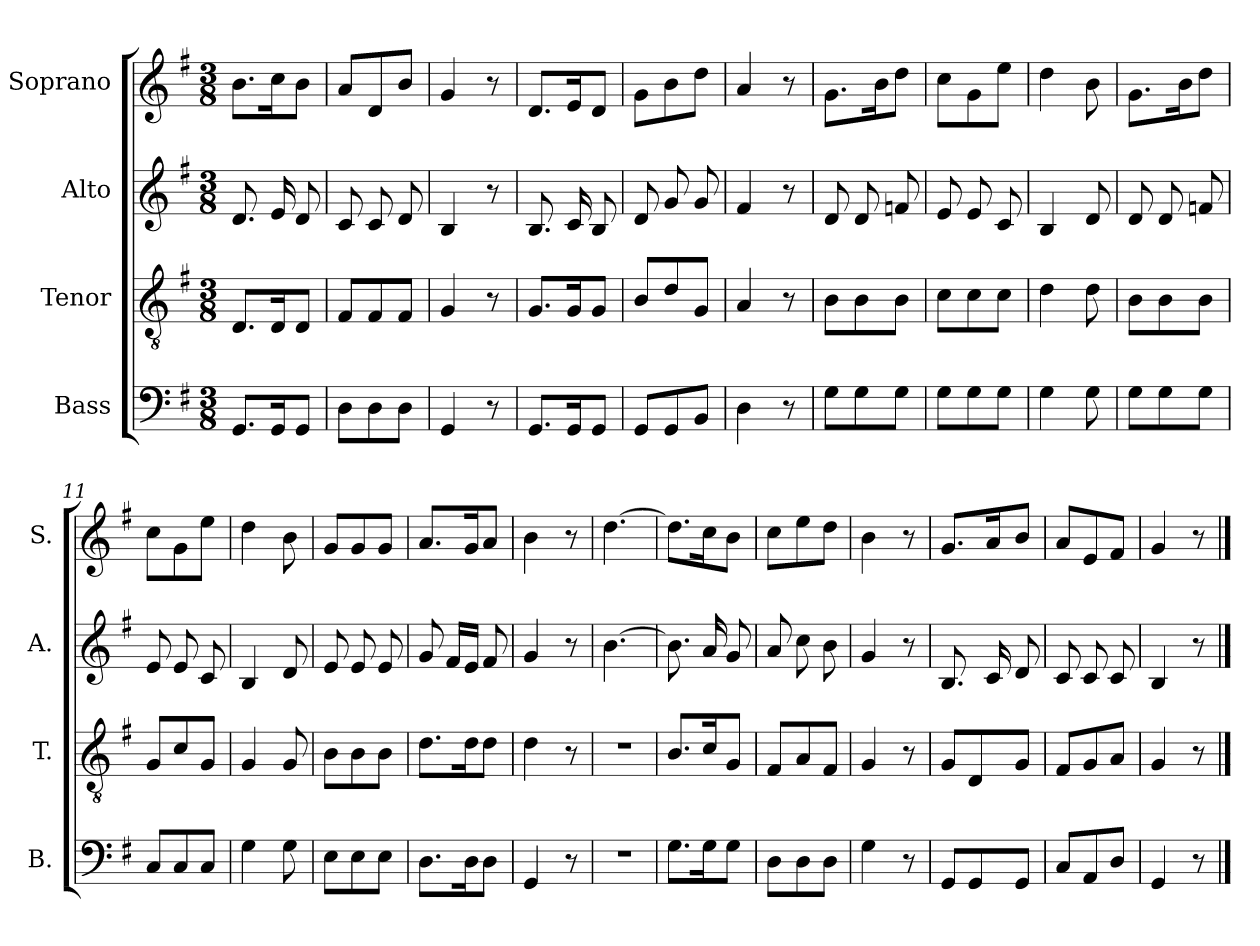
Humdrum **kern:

**kern	**kern	**kern	**kern
*part4	*part3	*part2	*part1
*staff4	*staff3	*staff2	*staff1
*I"Bass	*I"Tenor	*I"Alto	*I"Soprano
*I'B.	*I'T.	*I'A.	*I'S.
!!LO:PB:g=z
*clefF4	*clefGv2	*clefG2	*clefG2
*	*ITrd7c12	*	*
*k[f#]	*k[f#]	*k[f#]	*k[f#]
*G:	*G:	*G:	*G:
*M3/8	*M3/8	*M3/8	*M3/8
*MM45	*MM45	*MM45	*MM45
=1	=1	=1	=1
8.GGi/L	8.DDi/L	8.di/	8.bi\L
16GGi/K	16DDi/K	16ei/	16cci\K
8GGi/J	8DDi/J	8di/	8bi\J
=2	=2	=2	=2
8Di\L	8FF#i/L	8ci/	8ai/L
8Di\	8FF#i/	8ci/	8di/
8Di\J	8FF#i/J	8di/	8bi/J
=3	=3	=3	=3
4GGi/	4GGi/	4Bi/	4gi/
8r	8r	8r	8r
=4	=4	=4	=4
8.GGi/L	8.GGi/L	8.Bi/	8.di/L
16GGi/K	16GGi/K	16ci/	16ei/K
8GGi/J	8GGi/J	8Bi/	8di/J
=5	=5	=5	=5
8GGi/L	8BBi/L	8di/	8gi\L
8GGi/	8Di/	8gi/	8bi\
8BBi/J	8GGi/J	8gi/	8ddi\J
=6	=6	=6	=6
4Di\	4AAi/	4f#i/	4ai/
8r	8r	8r	8r
=7	=7	=7	=7
8Gi\L	8BBi\L	8di/	8.gi\L
8Gi\	8BBi\	8di/	.
.	.	.	16bi\K
8Gi\J	8BBi\J	8fni/	8ddi\J
=8	=8	=8	=8
8Gi\L	8Ci\L	8ei/	8cci\L
8Gi\	8Ci\	8ei/	8gi\
8Gi\J	8Ci\J	8ci/	8eei\J
=9	=9	=9	=9
4Gi\	4Di\	4Bi/	4ddi\
8Gi\	8Di\	8di/	8bi\
=10	=10	=10	=10
8Gi\L	8BBi\L	8di/	8.gi\L
8Gi\	8BBi\	8di/	.
.	.	.	16bi\K
8Gi\J	8BBi\J	8fni/	8ddi\J
!!LO:LB:g=z
=11	=11	=11	=11
8Ci/L	8GGi/L	8ei/	8cci\L
8Ci/	8Ci/	8ei/	8gi\
8Ci/J	8GGi/J	8ci/	8eei\J
=12	=12	=12	=12
4Gi\	4GGi/	4Bi/	4ddi\
8Gi\	8GGi/	8di/	8bi\
=13	=13	=13	=13
8Ei\L	8BBi\L	8ei/	8gi/L
8Ei\	8BBi\	8ei/	8gi/
8Ei\J	8BBi\J	8ei/	8gi/J
=14	=14	=14	=14
8.Di\L	8.Di\L	8gi/	8.ai/L
.	.	16f#i/LL	.
16Di\K	16Di\K	16ei/JJ	16gi/K
8Di\J	8Di\J	8f#i/	8ai/J
=15	=15	=15	=15
4GGi/	4Di\	4gi/	4bi\
8r	8r	8r	8r
=16	=16	=16	=16
4.r	4.r	[>4.bi\	[>4.ddi\
=17	=17	=17	=17
8.Gi\L	8.BBi/L	8.bi\]	8.ddi\L]
16Gi\K	16Ci/K	16ai/	16cci\K
8Gi\J	8GGi/J	8gi/	8bi\J
=18	=18	=18	=18
8Di\L	8FF#i/L	8ai/	8cci\L
8Di\	8AAi/	8cci\	8eei\
8Di\J	8FF#i/J	8bi\	8ddi\J
=19	=19	=19	=19
4Gi\	4GGi/	4gi/	4bi\
8r	8r	8r	8r
=20	=20	=20	=20
8GGi/L	8GGi/L	8.Bi/	8.gi/L
8GGi/	8DDi/	.	.
.	.	16ci/	16ai/K
8GGi/J	8GGi/J	8di/	8bi/J
=21	=21	=21	=21
8Ci/L	8FF#i/L	8ci/	8ai/L
8AAi/	8GGi/	8ci/	8ei/
8Di/J	8AAi/J	8ci/	8f#i/J
=22	=22	=22	=22
4GGi/	4GGi/	4Bi/	4gi/
8r	8r	8r	8r
==	==	==	==
*-	*-	*-	*-
